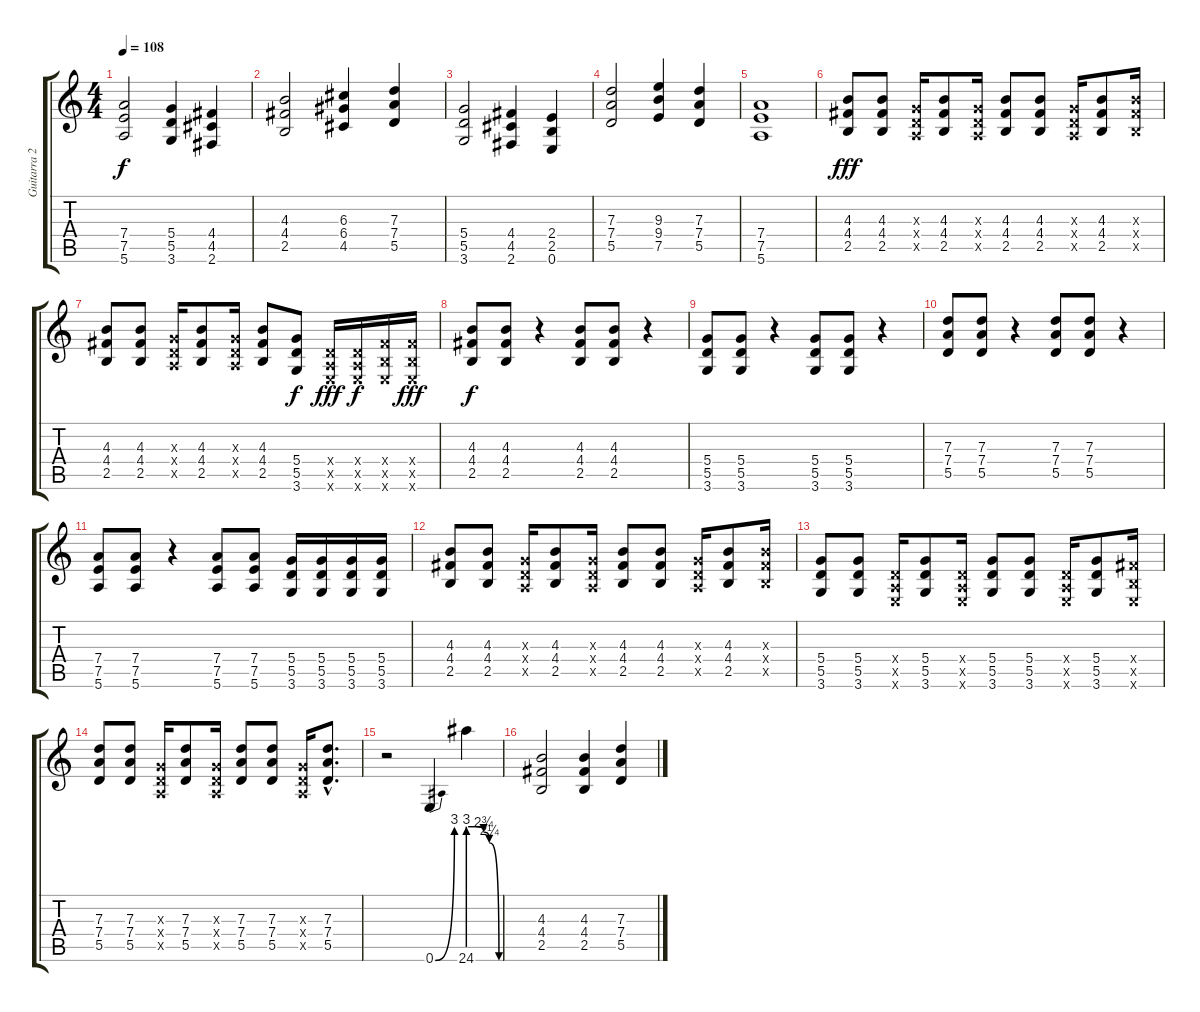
\track ("Guitarra 2" "Guitarra 2") {instrument distortionguitar}
\staff {score tabs}
\tuning (E4 B3 G3 D3 A2 E2) {hide}
\ts (4 4)
\tempo 108
\clef g2
\ks c
(7.4 7.5 5.6).2{dy f} (5.4 5.5 3.6).4 (4.4 4.5 2.6).4 |
(4.3 4.4 2.5).2 (6.3 6.4 4.5).4 (7.3 7.4 5.5).4 |
(5.4 5.5 3.6).2 (4.4 4.5 2.6).4 (2.4 2.5 0.6).4 |
(7.3 7.4 5.5).2 (9.3 9.4 7.5).4 (7.3 7.4 5.5).4 |
(7.4 7.5 5.6).1 |
(4.3 4.4 2.5).8{dy fff} (4.3 4.4 2.5).8 (0.3{x} 0.4{x} 0.5{x}).16 (4.3 4.4 2.5).8 (0.3{x} 0.4{x} 0.5{x}).16 (4.3 4.4 2.5).8 (4.3 4.4 2.5).8 (0.3{x} 0.4{x} 0.5{x}).16 (4.3 4.4 2.5).8 (4.3{x} 4.4{x} 2.5{x}).16 |
(4.3 4.4 2.5).8 (4.3 4.4 2.5).8 (0.3{x} 0.4{x} 0.5{x}).16 (4.3 4.4 2.5).8 (0.3{x} 0.4{x} 0.5{x}).16 (4.3 4.4 2.5).8 (5.4 5.5 3.6).8{dy f} (0.4{x} 0.5{x} 0.6{x}).16{dy fff} (0.4{x} 0.5{x} 0.6{x}).16{dy f} (4.4{x} 2.5{x} 0.6{x}).16 (4.4{x} 2.5{x} 0.6{x}).16{dy fff} |
(4.3 4.4 2.5).8{dy f} (4.3 4.4 2.5).8 r.4 (4.3 4.4 2.5).8 (4.3 4.4 2.5).8 r.4 |
(5.4 5.5 3.6).8 (5.4 5.5 3.6).8 r.4 (5.4 5.5 3.6).8 (5.4 5.5 3.6).8 r.4 |
(7.3 7.4 5.5).8 (7.3 7.4 5.5).8 r.4 (7.3 7.4 5.5).8 (7.3 7.4 5.5).8 r.4 |
(7.4 7.5 5.6).8 (7.4 7.5 5.6).8 r.4 (7.4 7.5 5.6).8 (7.4 7.5 5.6).8 (5.4 5.5 3.6).16 (5.4 5.5 3.6).16 (5.4 5.5 3.6).16 (5.4 5.5 3.6).16 |
(4.3 4.4 2.5).8 (4.3 4.4 2.5).8 (0.3{x} 0.4{x} 0.5{x}).16 (4.3 4.4 2.5).8 (0.3{x} 0.4{x} 0.5{x}).16 (4.3 4.4 2.5).8 (4.3 4.4 2.5).8 (0.3{x} 0.4{x} 0.5{x}).16 (4.3 4.4 2.5).8 (4.3{x} 4.4{x} 2.5{x}).16 |
(5.4 5.5 3.6).8 (5.4 5.5 3.6).8 (0.4{x} 0.5{x} 0.6{x}).16 (5.4 5.5 3.6).8 (0.4{x} 0.5{x} 0.6{x}).16 (5.4 5.5 3.6).8 (5.4 5.5 3.6).8 (0.4{x} 0.5{x} 0.6{x}).16 (5.4 5.5 3.6).8 (4.4{x} 2.5{x} 0.6{x}).16 |
(7.3 7.4 5.5).8 (7.3 7.4 5.5).8 (0.3{x} 0.4{x} 0.5{x}).16 (7.3 7.4 5.5).8 (0.3{x} 0.4{x} 0.5{x}).16 (7.3 7.4 5.5).8 (7.3 7.4 5.5).8 (0.3{x} 0.4{x} 0.5{x}).16 (7.3{hac} 7.4{hac} 5.5{hac}).8{d} |
r.2 0.6{be (bend 0 0 60 12)}.4 24.6{be (custom 0 12 14 12 30 11 41 9 60 0)}.4 |
(4.3 4.4 2.5).2 (4.3 4.4 2.5).4 (7.3 7.4 5.5).4
